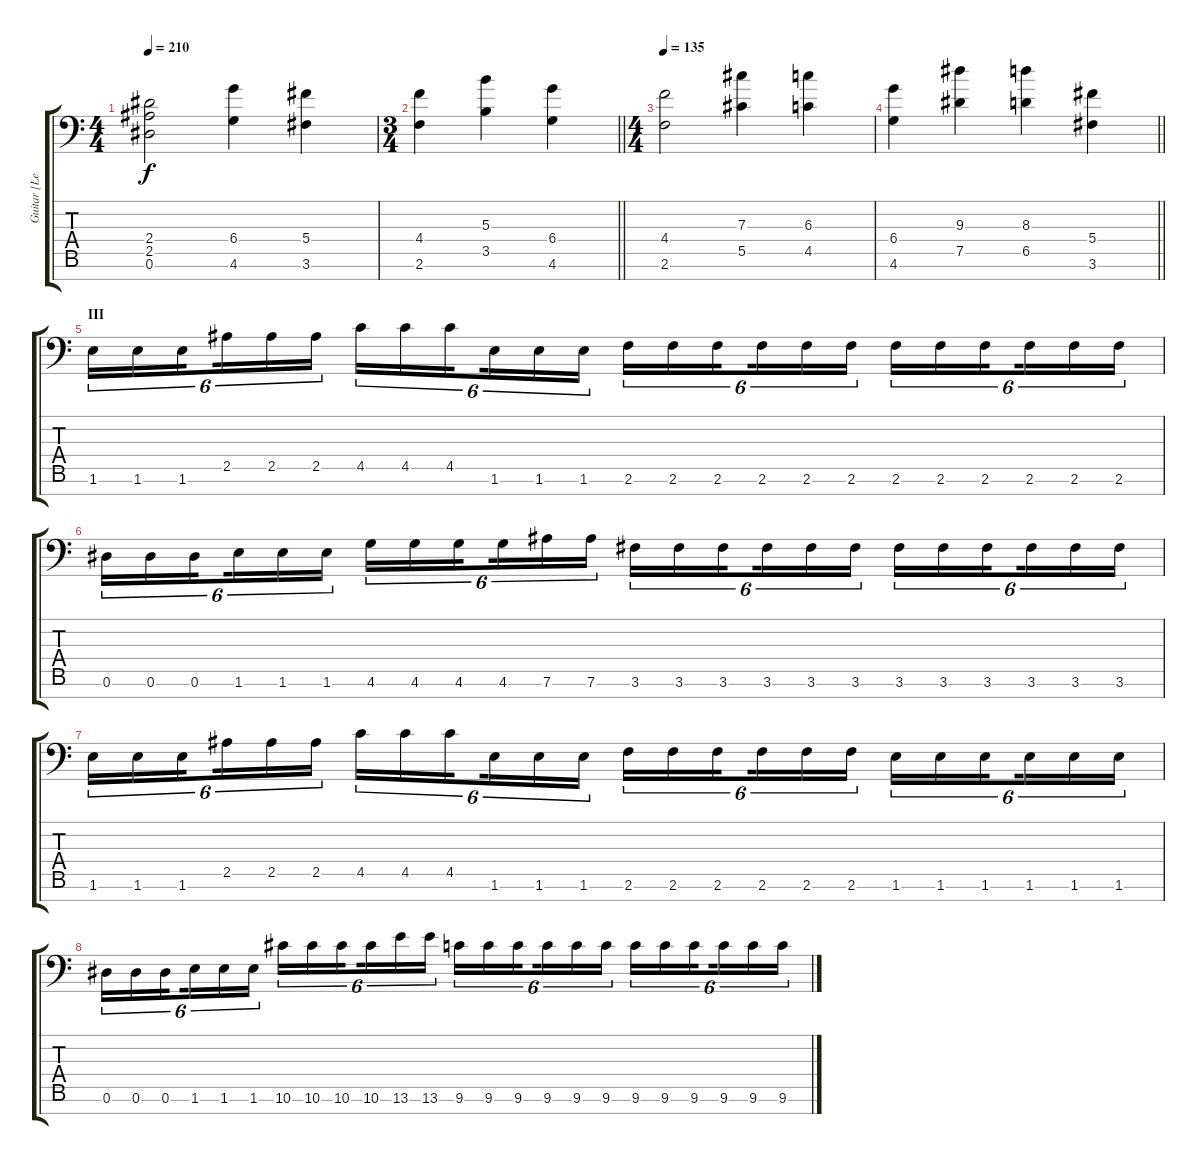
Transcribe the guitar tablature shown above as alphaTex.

\track ("Guitar [Left]" "Guitar [Le") {instrument distortionguitar}
\staff {score tabs}
\tuning (Eb4 Bb3 Gb3 Db3 Ab2 Eb2 Bb1) {hide}
\ts (4 4)
\tempo 210
\clef f4
\ks c
(2.4 2.5 0.6).2{dy f} (6.4 4.6).4 (5.4 3.6).4 |
\ts (3 4)
\barLineRight lightlight
(4.4 2.6).4 (5.3 3.5).4 (6.4 4.6).4 |
\ts (4 4)
\tempo 135
(4.4 2.6).2 (7.3 5.5).4 (6.3 4.5).4 |
\barLineRight lightlight
(6.4 4.6).4 (9.3 7.5).4 (8.3 6.5).4 (5.4 3.6).4 |
\section ("" "III")
1.6.16{tu (6 4)} 1.6.16{tu (6 4)} 1.6.16{tu (6 4) beam splitsecondary} 2.5.16{tu (6 4)} 2.5.16{tu (6 4)} 2.5.16{tu (6 4)} 4.5.16{tu (6 4)} 4.5.16{tu (6 4)} 4.5.16{tu (6 4) beam splitsecondary} 1.6.16{tu (6 4)} 1.6.16{tu (6 4)} 1.6.16{tu (6 4)} 2.6.16{tu (6 4)} 2.6.16{tu (6 4)} 2.6.16{tu (6 4) beam splitsecondary} 2.6.16{tu (6 4)} 2.6.16{tu (6 4)} 2.6.16{tu (6 4)} 2.6.16{tu (6 4)} 2.6.16{tu (6 4)} 2.6.16{tu (6 4) beam splitsecondary} 2.6.16{tu (6 4)} 2.6.16{tu (6 4)} 2.6.16{tu (6 4)} |
0.6.16{tu (6 4)} 0.6.16{tu (6 4)} 0.6.16{tu (6 4) beam splitsecondary} 1.6.16{tu (6 4)} 1.6.16{tu (6 4)} 1.6.16{tu (6 4)} 4.6.16{tu (6 4)} 4.6.16{tu (6 4)} 4.6.16{tu (6 4) beam splitsecondary} 4.6.16{tu (6 4)} 7.6.16{tu (6 4)} 7.6.16{tu (6 4)} 3.6.16{tu (6 4)} 3.6.16{tu (6 4)} 3.6.16{tu (6 4) beam splitsecondary} 3.6.16{tu (6 4)} 3.6.16{tu (6 4)} 3.6.16{tu (6 4)} 3.6.16{tu (6 4)} 3.6.16{tu (6 4)} 3.6.16{tu (6 4) beam splitsecondary} 3.6.16{tu (6 4)} 3.6.16{tu (6 4)} 3.6.16{tu (6 4)} |
1.6.16{tu (6 4)} 1.6.16{tu (6 4)} 1.6.16{tu (6 4) beam splitsecondary} 2.5.16{tu (6 4)} 2.5.16{tu (6 4)} 2.5.16{tu (6 4)} 4.5.16{tu (6 4)} 4.5.16{tu (6 4)} 4.5.16{tu (6 4) beam splitsecondary} 1.6.16{tu (6 4)} 1.6.16{tu (6 4)} 1.6.16{tu (6 4)} 2.6.16{tu (6 4)} 2.6.16{tu (6 4)} 2.6.16{tu (6 4) beam splitsecondary} 2.6.16{tu (6 4)} 2.6.16{tu (6 4)} 2.6.16{tu (6 4)} 1.6.16{tu (6 4)} 1.6.16{tu (6 4)} 1.6.16{tu (6 4) beam splitsecondary} 1.6.16{tu (6 4)} 1.6.16{tu (6 4)} 1.6.16{tu (6 4)} |
0.6.16{tu (6 4)} 0.6.16{tu (6 4)} 0.6.16{tu (6 4) beam splitsecondary} 1.6.16{tu (6 4)} 1.6.16{tu (6 4)} 1.6.16{tu (6 4)} 10.6.16{tu (6 4)} 10.6.16{tu (6 4)} 10.6.16{tu (6 4) beam splitsecondary} 10.6.16{tu (6 4)} 13.6.16{tu (6 4)} 13.6.16{tu (6 4)} 9.6.16{tu (6 4)} 9.6.16{tu (6 4)} 9.6.16{tu (6 4) beam splitsecondary} 9.6.16{tu (6 4)} 9.6.16{tu (6 4)} 9.6.16{tu (6 4)} 9.6.16{tu (6 4)} 9.6.16{tu (6 4)} 9.6.16{tu (6 4) beam splitsecondary} 9.6.16{tu (6 4)} 9.6.16{tu (6 4)} 9.6.16{tu (6 4)}
